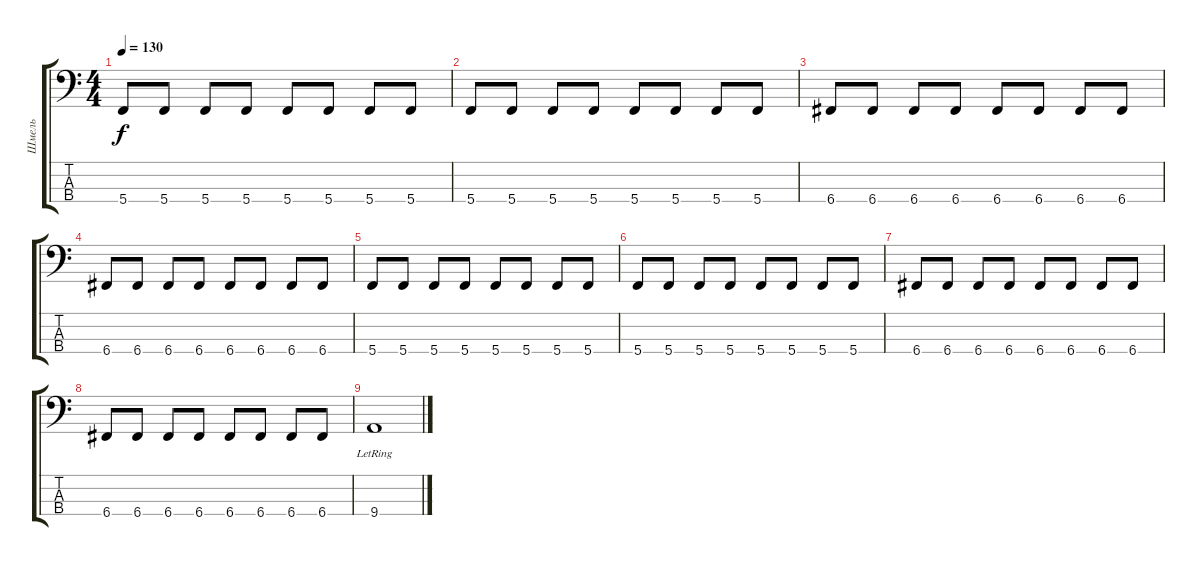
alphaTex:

\track ("Шмель" "Шмель") {instrument electricbassfinger}
\staff {score tabs}
\tuning (F2 C2 G1 C1) {hide}
\ts (4 4)
\tempo 130
\clef f4
\ks c
5.4.8{dy f} 5.4.8 5.4.8 5.4.8 5.4.8 5.4.8 5.4.8 5.4.8 |
5.4.8 5.4.8 5.4.8 5.4.8 5.4.8 5.4.8 5.4.8 5.4.8 |
6.4.8 6.4.8 6.4.8 6.4.8 6.4.8 6.4.8 6.4.8 6.4.8 |
6.4.8 6.4.8 6.4.8 6.4.8 6.4.8 6.4.8 6.4.8 6.4.8 |
5.4.8 5.4.8 5.4.8 5.4.8 5.4.8 5.4.8 5.4.8 5.4.8 |
5.4.8 5.4.8 5.4.8 5.4.8 5.4.8 5.4.8 5.4.8 5.4.8 |
6.4.8 6.4.8 6.4.8 6.4.8 6.4.8 6.4.8 6.4.8 6.4.8 |
6.4.8 6.4.8 6.4.8 6.4.8 6.4.8 6.4.8 6.4.8 6.4.8 |
9.4{lr}.1
